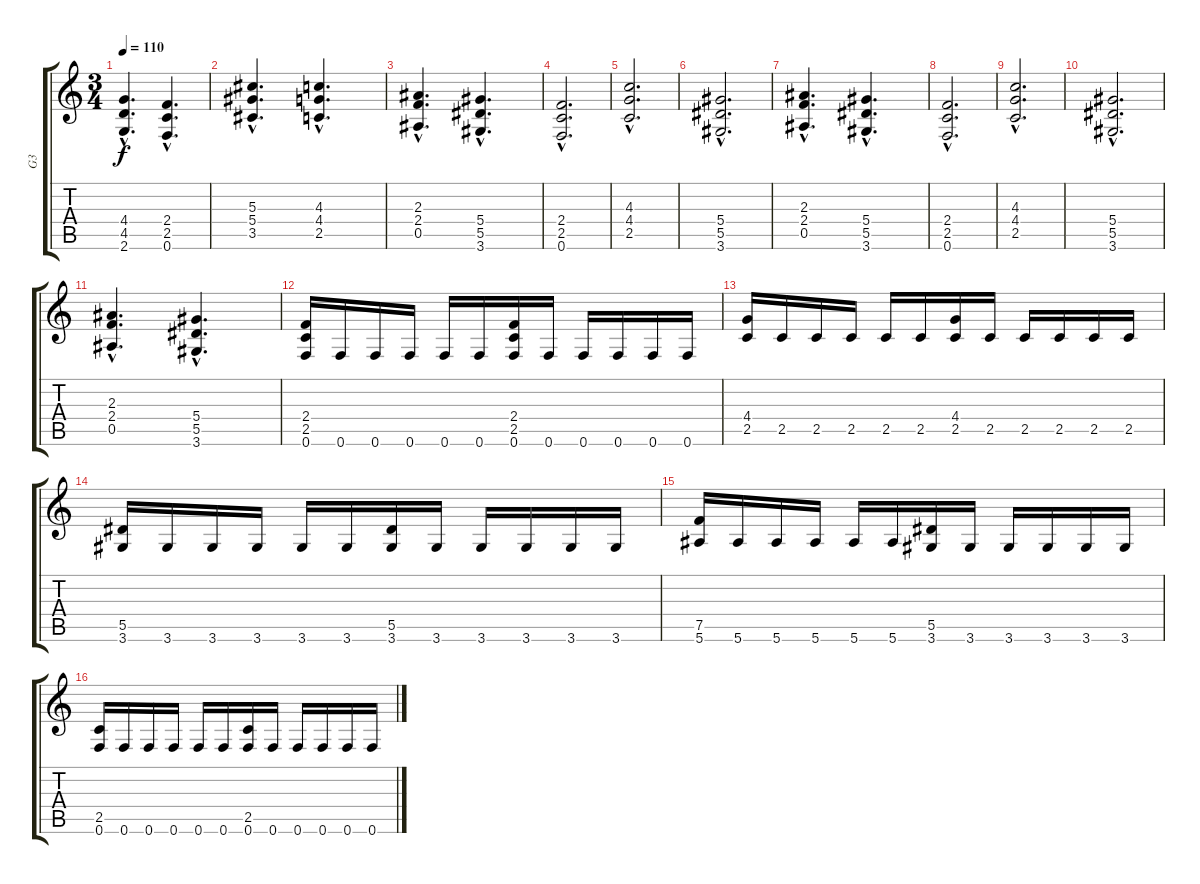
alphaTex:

\track ("G3" "G3") {instrument distortionguitar}
\staff {score tabs}
\tuning (F4 C4 Ab3 Eb3 Bb2 F2) {hide}
\ts (3 4)
\tempo 110
\clef g2
\ks c
(4.4{hac} 4.5{hac} 2.6{hac}).4{d dy f} (2.4{hac} 2.5{hac} 0.6{hac}).4{d} |
(5.3{hac} 5.4{hac} 3.5{hac}).4{d} (4.3{hac} 4.4{hac} 2.5{hac}).4{d} |
(2.3{hac} 2.4{hac} 0.5{hac}).4{d} (5.4{hac} 5.5{hac} 3.6{hac}).4{d} |
(2.4{hac} 2.5{hac} 0.6{hac}).2{d} |
(4.3{hac} 4.4{hac} 2.5{hac}).2{d} |
(5.4{hac} 5.5{hac} 3.6{hac}).2{d} |
(2.3{hac} 2.4{hac} 0.5{hac}).4{d} (5.4{hac} 5.5{hac} 3.6{hac}).4{d} |
(2.4{hac} 2.5{hac} 0.6{hac}).2{d} |
(4.3{hac} 4.4{hac} 2.5{hac}).2{d} |
(5.4{hac} 5.5{hac} 3.6{hac}).2{d} |
(2.3{hac} 2.4{hac} 0.5{hac}).4{d} (5.4{hac} 5.5{hac} 3.6{hac}).4{d} |
(2.4 2.5 0.6).16 0.6.16 0.6.16 0.6.16 0.6.16 0.6.16 (2.4 2.5 0.6).16 0.6.16 0.6.16 0.6.16 0.6.16 0.6.16 |
(4.4 2.5).16 2.5.16 2.5.16 2.5.16 2.5.16 2.5.16 (4.4 2.5).16 2.5.16 2.5.16 2.5.16 2.5.16 2.5.16 |
(5.5 3.6).16 3.6.16 3.6.16 3.6.16 3.6.16 3.6.16 (5.5 3.6).16 3.6.16 3.6.16 3.6.16 3.6.16 3.6.16 |
(7.5 5.6).16 5.6.16 5.6.16 5.6.16 5.6.16 5.6.16 (5.5 3.6).16 3.6.16 3.6.16 3.6.16 3.6.16 3.6.16 |
(2.5 0.6).16 0.6.16 0.6.16 0.6.16 0.6.16 0.6.16 (2.5 0.6).16 0.6.16 0.6.16 0.6.16 0.6.16 0.6.16
